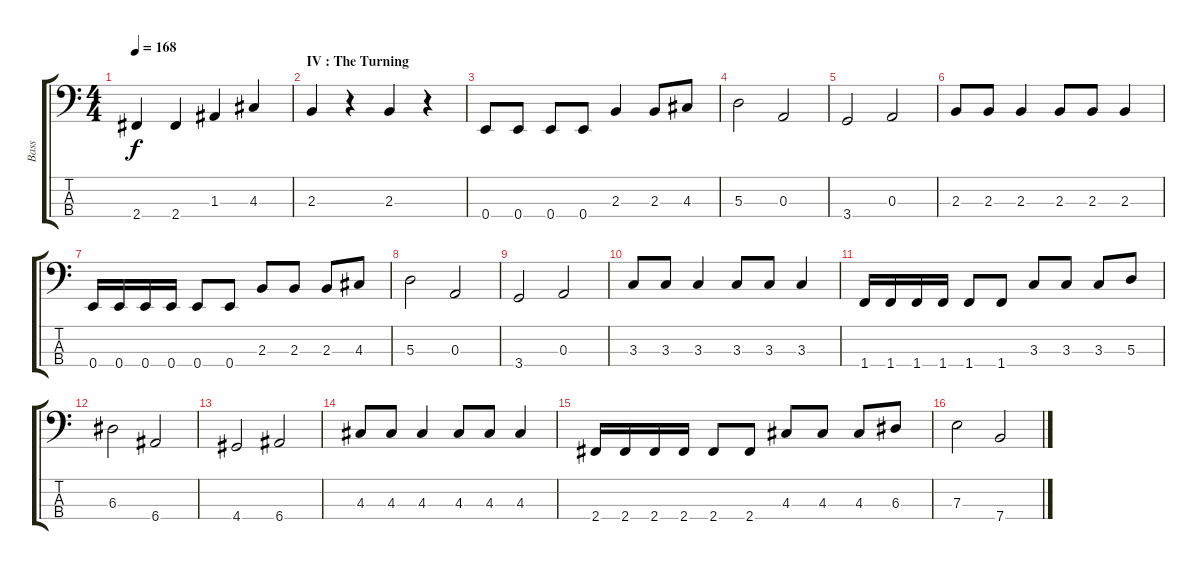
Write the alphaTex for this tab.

\track ("Bass" "Bass") {instrument electricbassfinger}
\staff {score tabs}
\tuning (G2 D2 A1 E1) {hide}
\ts (4 4)
\tempo 168
\clef f4
\ks c
2.4.4{dy f} 2.4.4 1.3.4 4.3.4 |
\section ("" "IV : The Turning")
2.3.4 r.4 2.3.4 r.4 |
0.4.8 0.4.8 0.4.8 0.4.8 2.3.4 2.3.8 4.3.8 |
5.3.2 0.3.2 |
3.4.2 0.3.2 |
2.3.8 2.3.8 2.3.4 2.3.8 2.3.8 2.3.4 |
0.4.16 0.4.16 0.4.16 0.4.16 0.4.8 0.4.8 2.3.8 2.3.8 2.3.8 4.3.8 |
5.3.2 0.3.2 |
3.4.2 0.3.2 |
\section ("" "")
3.3.8 3.3.8 3.3.4 3.3.8 3.3.8 3.3.4 |
1.4.16 1.4.16 1.4.16 1.4.16 1.4.8 1.4.8 3.3.8 3.3.8 3.3.8 5.3.8 |
6.3.2 6.4.2 |
4.4.2 6.4.2 |
\section ("" "")
4.3.8 4.3.8 4.3.4 4.3.8 4.3.8 4.3.4 |
2.4.16 2.4.16 2.4.16 2.4.16 2.4.8 2.4.8 4.3.8 4.3.8 4.3.8 6.3.8 |
7.3.2 7.4.2
